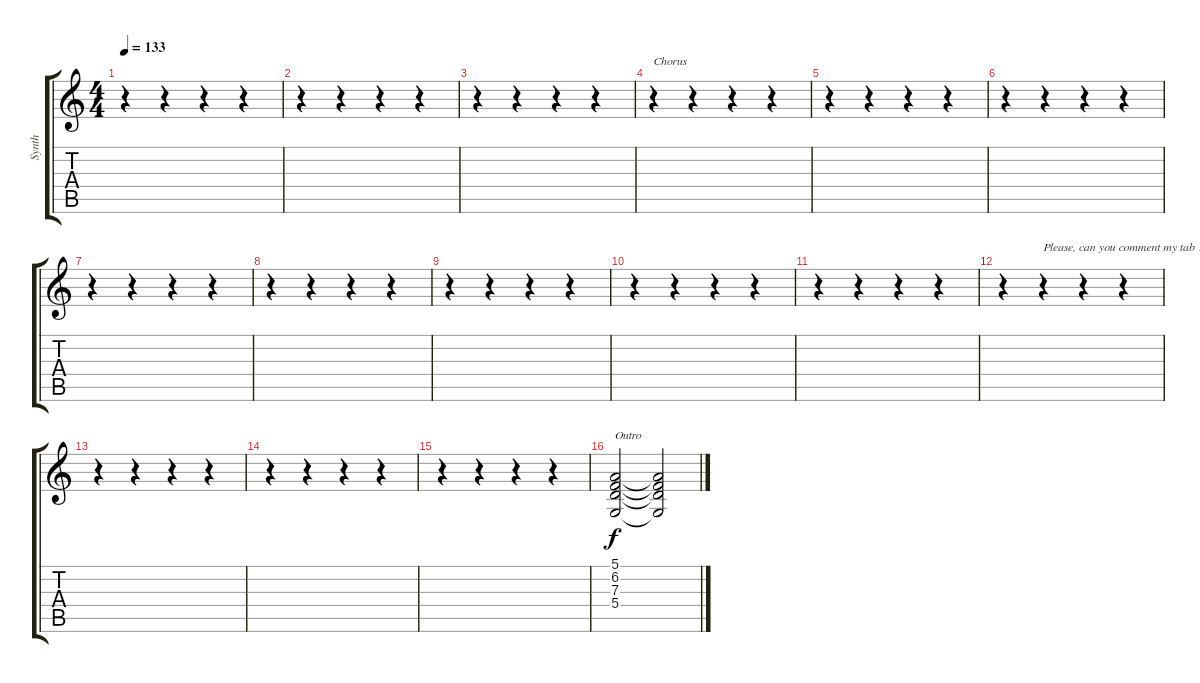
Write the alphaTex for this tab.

\track ("Synth" "Synth") {instrument synthvoice}
\staff {score tabs}
\tuning (E4 B3 G3 D3 A2 E2) {hide}
\ts (4 4)
\tempo 133
\clef g2
\ks c
r.4{dy f} r.4 r.4 r.4 |
r.4 r.4 r.4 r.4 |
r.4 r.4 r.4 r.4 |
r.4{txt "Chorus"} r.4 r.4 r.4 |
r.4 r.4 r.4 r.4 |
r.4 r.4 r.4 r.4 |
r.4 r.4 r.4 r.4 |
r.4 r.4 r.4 r.4 |
r.4 r.4 r.4 r.4 |
r.4 r.4 r.4 r.4 |
r.4 r.4 r.4 r.4 |
r.4 r.4{txt "Please, can you comment my tab ???"} r.4 r.4 |
r.4 r.4 r.4 r.4 |
r.4 r.4 r.4 r.4 |
r.4 r.4 r.4 r.4 |
(5.1 6.2 7.3 5.4).2{txt "Outro" volume 8} (5.1{t} 6.2{t} 7.3{t} 5.4{t}).2
